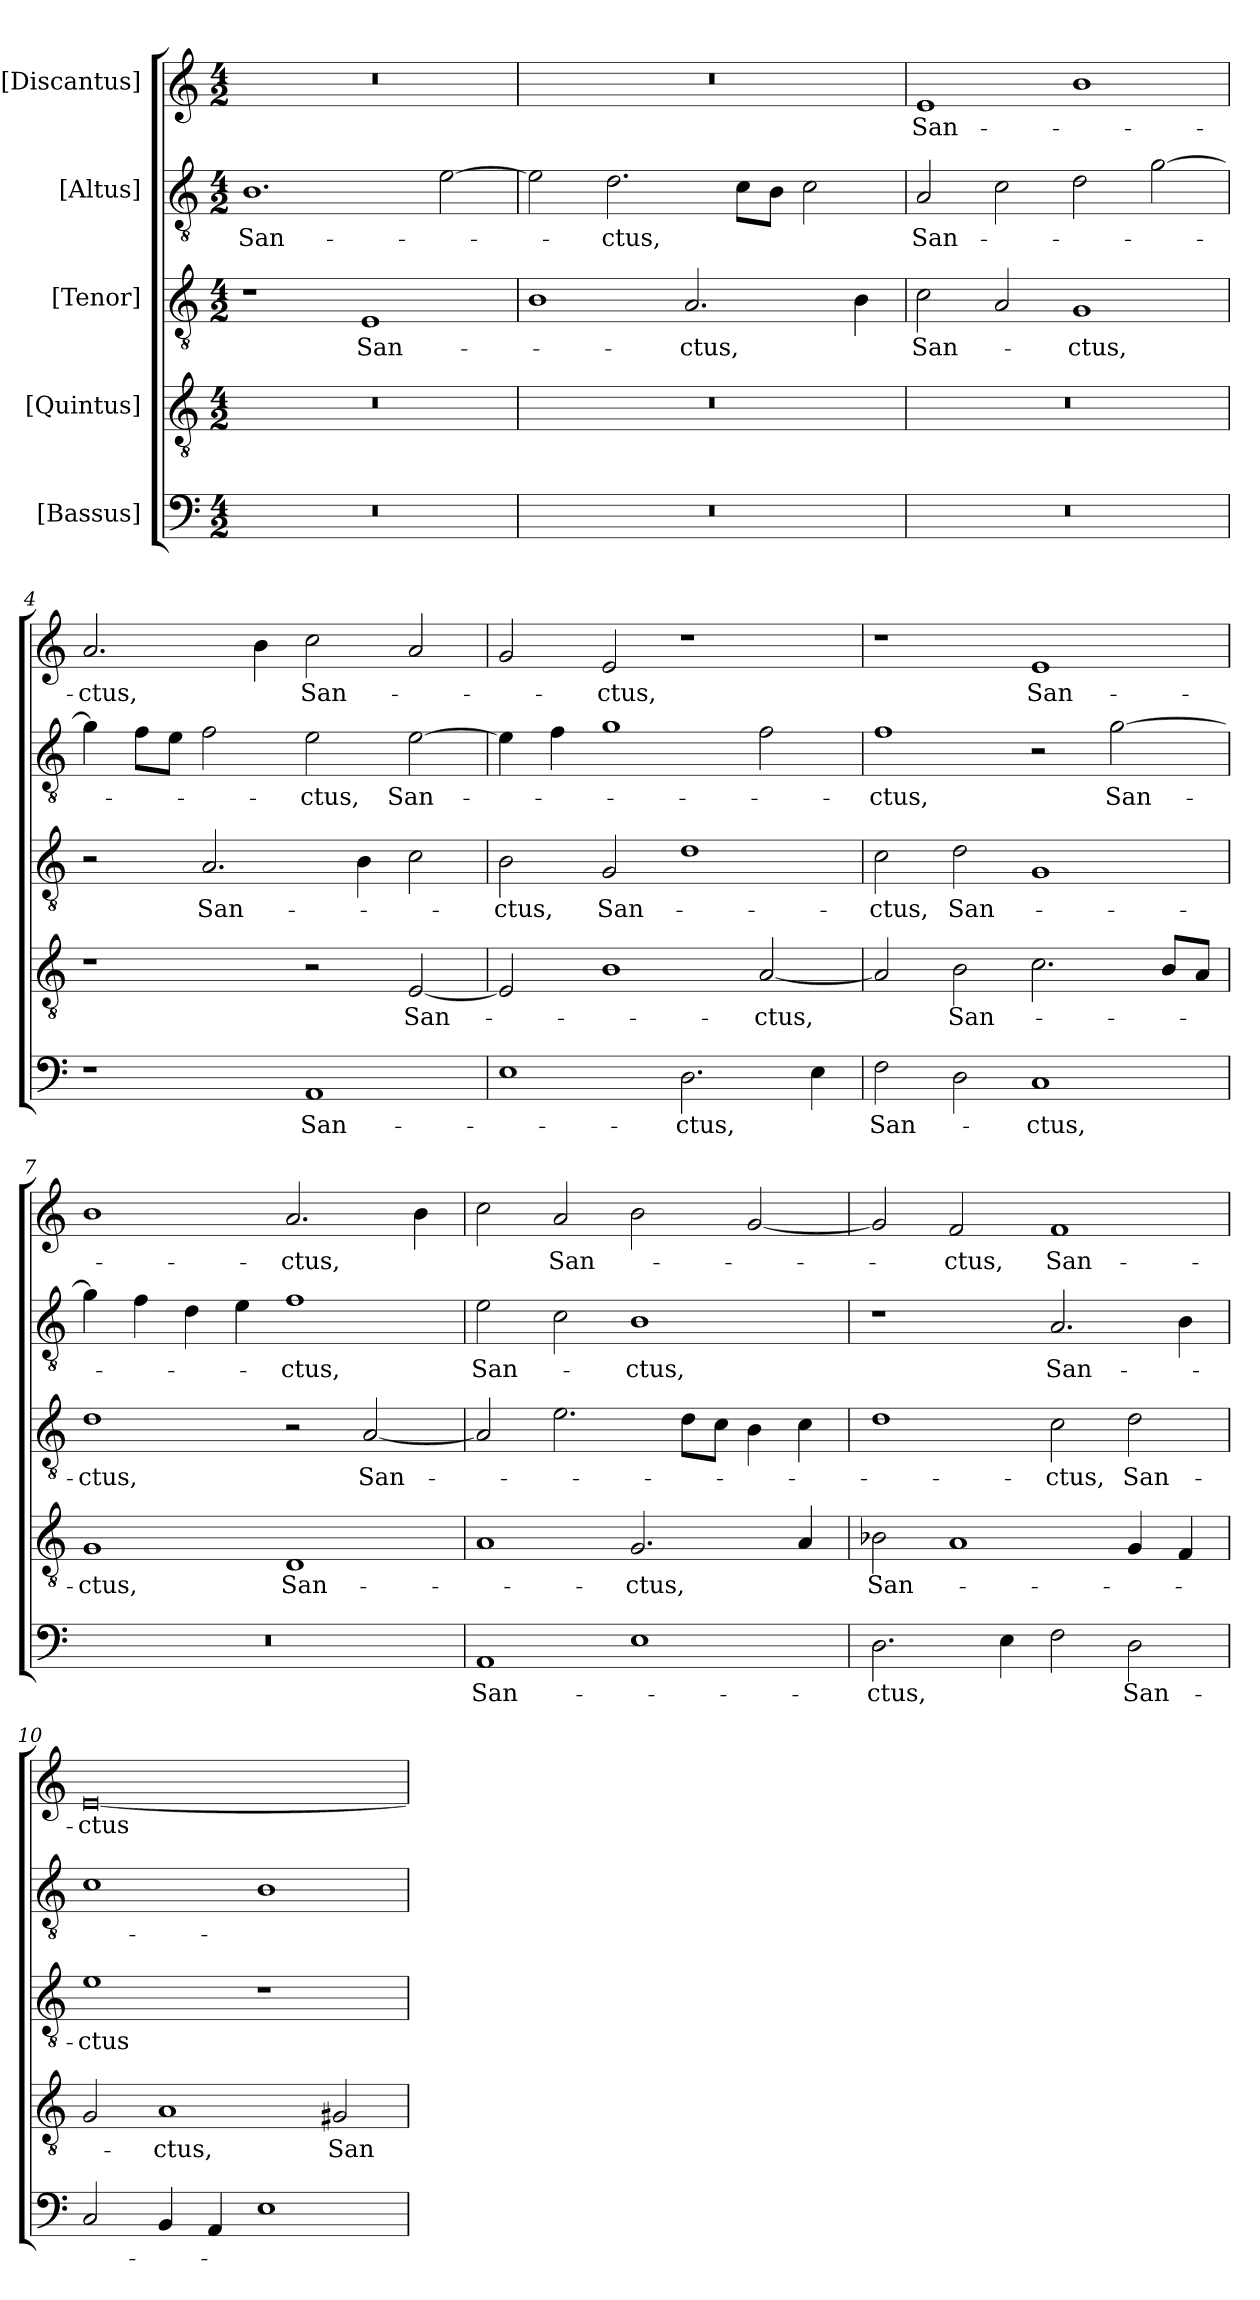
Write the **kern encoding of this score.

**kern	**text	**kern	**text	**kern	**text	**kern	**text	**kern	**text
*part5	*part5	*part4	*part4	*part3	*part3	*part2	*part2	*part1	*part1
*staff5	*staff5	*staff4	*staff4	*staff3	*staff3	*staff2	*staff2	*staff1	*staff1
*I"[Bassus]	*	*I"[Quintus]	*	*I"[Tenor]	*	*I"[Altus]	*	*I"[Discantus]	*
*clefF4	*	*clefGv2	*	*clefGv2	*	*clefGv2	*	*clefG2	*
*k[]	*	*k[]	*	*k[]	*	*k[]	*	*k[]	*
*M4/2	*	*M4/2	*	*M4/2	*	*M4/2	*	*M4/2	*
=1	=1	=1	=1	=1	=1	=1	=1	=1	=1
0r	.	0r	.	1r	.	1.B\	San-	0r	.
.	.	.	.	1E/	San-	.	.	.	.
.	.	.	.	.	.	[2e\	.	.	.
=2	=2	=2	=2	=2	=2	=2	=2	=2	=2
0r	.	0r	.	1B\	.	2e\]	.	0r	.
.	.	.	.	.	.	2.d\	-ctus,	.	.
.	.	.	.	2.A/	-ctus,	.	.	.	.
.	.	.	.	.	.	8c\L	.	.	.
.	.	.	.	.	.	8B\J	.	.	.
.	.	.	.	.	.	2c\	.	.	.
.	.	.	.	4B\	.	.	.	.	.
=3	=3	=3	=3	=3	=3	=3	=3	=3	=3
0r	.	0r	.	2c\	San-	2A/	San-	1e/	San-
.	.	.	.	2A/	.	2c\	.	.	.
.	.	.	.	1G/	-ctus,	2d\	.	1b\	.
.	.	.	.	.	.	[2g\	.	.	.
=4	=4	=4	=4	=4	=4	=4	=4	=4	=4
1r	.	1r	.	2r	.	4g\]	.	2.a/	-ctus,
.	.	.	.	.	.	8f\L	.	.	.
.	.	.	.	.	.	8e\J	.	.	.
.	.	.	.	2.A/	San-	2f\	.	.	.
.	.	.	.	.	.	.	.	4b\	.
1AA/	San-	2r	.	.	.	2e\	-ctus,	2cc\	San-
.	.	.	.	4B\	.	.	.	.	.
.	.	[2E/	San-	2c\	.	[2e\	San-	2a/	.
=5	=5	=5	=5	=5	=5	=5	=5	=5	=5
1E\	.	2E/]	.	2B\	-ctus,	4e\]	.	2g/	.
.	.	.	.	.	.	4f\	.	.	.
.	.	1B\	.	2G/	San-	1g\	.	2e/	-ctus,
2.D\	-ctus,	.	.	1d\	.	.	.	1r	.
.	.	[2A/	-ctus,	.	.	2f\	.	.	.
4E\	.	.	.	.	.	.	.	.	.
=6	=6	=6	=6	=6	=6	=6	=6	=6	=6
2F\	San-	2A/]	.	2c\	-ctus,	1f\	-ctus,	1r	.
2D\	.	2B\	San-	2d\	San-	.	.	.	.
1C/	-ctus,	2.c\	.	1G/	.	2r	.	1e/	San-
.	.	.	.	.	.	[2g\	San-	.	.
.	.	8B/L	.	.	.	.	.	.	.
.	.	8A/J	.	.	.	.	.	.	.
=7	=7	=7	=7	=7	=7	=7	=7	=7	=7
0r	.	1G/	-ctus,	1d\	-ctus,	4g\]	.	1b\	.
.	.	.	.	.	.	4f\	.	.	.
.	.	.	.	.	.	4d\	.	.	.
.	.	.	.	.	.	4e\	.	.	.
.	.	1D/	San-	2r	.	1f\	-ctus,	2.a/	-ctus,
.	.	.	.	[2A/	San-	.	.	.	.
.	.	.	.	.	.	.	.	4b\	.
=8	=8	=8	=8	=8	=8	=8	=8	=8	=8
1AA/	San-	1A/	.	2A/]	.	2e\	San-	2cc\	.
.	.	.	.	2.e\	.	2c\	.	2a/	San-
1E\	.	2.G/	-ctus,	.	.	1B\	-ctus,	2b\	.
.	.	.	.	8d\L	.	.	.	.	.
.	.	.	.	8c\J	.	.	.	.	.
.	.	.	.	4B\	.	.	.	[2g/	.
.	.	4A/	.	4c\	.	.	.	.	.
=9	=9	=9	=9	=9	=9	=9	=9	=9	=9
2.D\	-ctus,	2B-X\	San-	1d\	.	1r	.	2g/]	.
.	.	1A/	.	.	.	.	.	2f/	-ctus,
4E\	.	.	.	.	.	.	.	.	.
2F\	.	.	.	2c\	-ctus,	2.A/	San-	1f/	San-
2D\	San-	4G/	.	2d\	San-	.	.	.	.
.	.	4F/	.	.	.	4B\	.	.	.
=10	=10	=10	=10	=10	=10	=10	=10	=10	=10
2C/	.	2G/	.	1e\	-ctus	1c\	.	[0e/	-ctus
4BB/	.	1A/	-ctus,	.	.	.	.	.	.
4AA/	.	.	.	.	.	.	.	.	.
1E\	.	.	.	1r	.	1B\	.	.	.
.	.	2G#X/	San-	.	.	.	.	.	.
=	=	=	=	=	=	=	=	=	=
*-	*-	*-	*-	*-	*-	*-	*-	*-	*-
